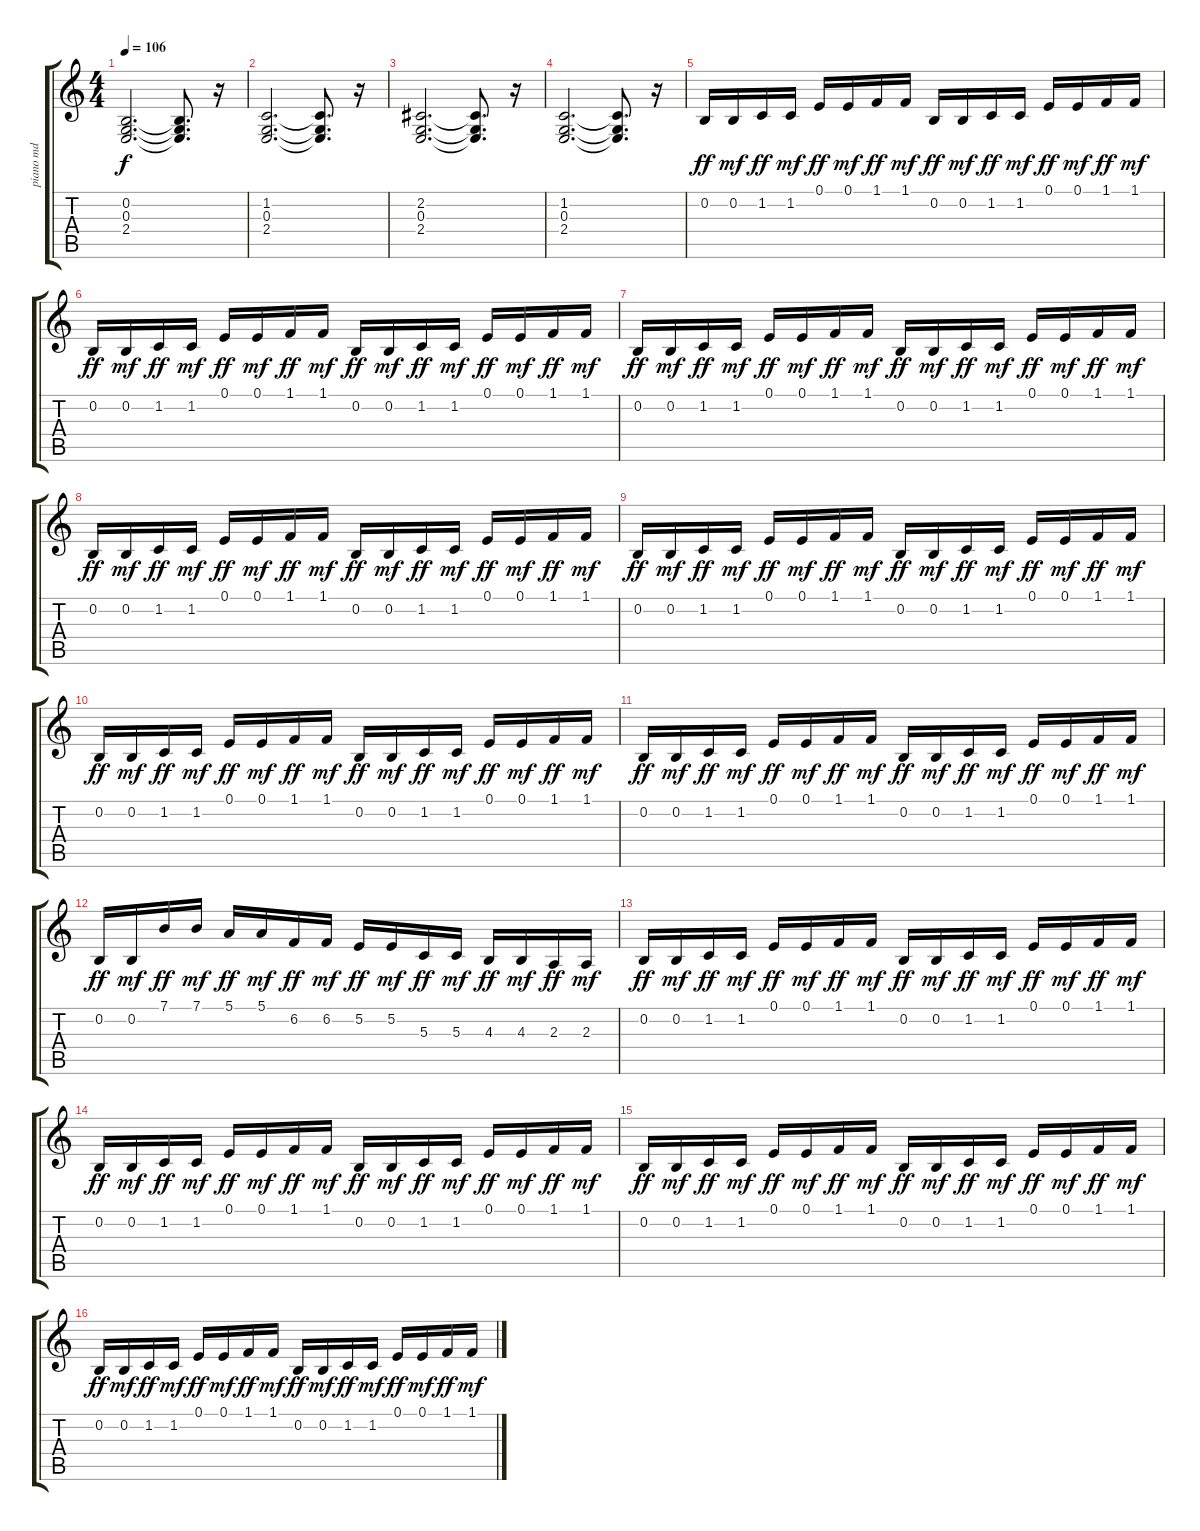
\track ("piano md" "piano md") {instrument acousticgrandpiano}
\staff {score tabs}
\tuning (E4 B3 G3 D3 A2 E2) {hide}
\ts (4 4)
\tempo 106
\clef g2
\ks c
(0.2 0.3 2.4).2{d dy f} (0.2{t} 0.3{t} 2.4{t}).8{d} r.16 |
(1.2 0.3 2.4).2{d} (1.2{t} 0.3{t} 2.4{t}).8{d} r.16 |
(2.2 0.3 2.4).2{d} (2.2{t} 0.3{t} 2.4{t}).8{d} r.16 |
(1.2 0.3 2.4).2{d} (1.2{t} 0.3{t} 2.4{t}).8{d} r.16 |
0.2.16{dy ff} 0.2.16{dy mf} 1.2.16{dy ff} 1.2.16{dy mf} 0.1.16{dy ff} 0.1.16{dy mf} 1.1.16{dy ff} 1.1.16{dy mf} 0.2.16{dy ff} 0.2.16{dy mf} 1.2.16{dy ff} 1.2.16{dy mf} 0.1.16{dy ff} 0.1.16{dy mf} 1.1.16{dy ff} 1.1.16{dy mf} |
0.2.16{dy ff} 0.2.16{dy mf} 1.2.16{dy ff} 1.2.16{dy mf} 0.1.16{dy ff} 0.1.16{dy mf} 1.1.16{dy ff} 1.1.16{dy mf} 0.2.16{dy ff} 0.2.16{dy mf} 1.2.16{dy ff} 1.2.16{dy mf} 0.1.16{dy ff} 0.1.16{dy mf} 1.1.16{dy ff} 1.1.16{dy mf} |
0.2.16{dy ff} 0.2.16{dy mf} 1.2.16{dy ff} 1.2.16{dy mf} 0.1.16{dy ff} 0.1.16{dy mf} 1.1.16{dy ff} 1.1.16{dy mf} 0.2.16{dy ff} 0.2.16{dy mf} 1.2.16{dy ff} 1.2.16{dy mf} 0.1.16{dy ff} 0.1.16{dy mf} 1.1.16{dy ff} 1.1.16{dy mf} |
0.2.16{dy ff} 0.2.16{dy mf} 1.2.16{dy ff} 1.2.16{dy mf} 0.1.16{dy ff} 0.1.16{dy mf} 1.1.16{dy ff} 1.1.16{dy mf} 0.2.16{dy ff} 0.2.16{dy mf} 1.2.16{dy ff} 1.2.16{dy mf} 0.1.16{dy ff} 0.1.16{dy mf} 1.1.16{dy ff} 1.1.16{dy mf} |
0.2.16{dy ff} 0.2.16{dy mf} 1.2.16{dy ff} 1.2.16{dy mf} 0.1.16{dy ff} 0.1.16{dy mf} 1.1.16{dy ff} 1.1.16{dy mf} 0.2.16{dy ff} 0.2.16{dy mf} 1.2.16{dy ff} 1.2.16{dy mf} 0.1.16{dy ff} 0.1.16{dy mf} 1.1.16{dy ff} 1.1.16{dy mf} |
0.2.16{dy ff} 0.2.16{dy mf} 1.2.16{dy ff} 1.2.16{dy mf} 0.1.16{dy ff} 0.1.16{dy mf} 1.1.16{dy ff} 1.1.16{dy mf} 0.2.16{dy ff} 0.2.16{dy mf} 1.2.16{dy ff} 1.2.16{dy mf} 0.1.16{dy ff} 0.1.16{dy mf} 1.1.16{dy ff} 1.1.16{dy mf} |
0.2.16{dy ff} 0.2.16{dy mf} 1.2.16{dy ff} 1.2.16{dy mf} 0.1.16{dy ff} 0.1.16{dy mf} 1.1.16{dy ff} 1.1.16{dy mf} 0.2.16{dy ff} 0.2.16{dy mf} 1.2.16{dy ff} 1.2.16{dy mf} 0.1.16{dy ff} 0.1.16{dy mf} 1.1.16{dy ff} 1.1.16{dy mf} |
0.2.16{dy ff} 0.2.16{dy mf} 7.1.16{dy ff} 7.1.16{dy mf} 5.1.16{dy ff} 5.1.16{dy mf} 6.2.16{dy ff} 6.2.16{dy mf} 5.2.16{dy ff} 5.2.16{dy mf} 5.3.16{dy ff} 5.3.16{dy mf} 4.3.16{dy ff} 4.3.16{dy mf} 2.3.16{dy ff} 2.3.16{dy mf} |
0.2.16{dy ff} 0.2.16{dy mf} 1.2.16{dy ff} 1.2.16{dy mf} 0.1.16{dy ff} 0.1.16{dy mf} 1.1.16{dy ff} 1.1.16{dy mf} 0.2.16{dy ff} 0.2.16{dy mf} 1.2.16{dy ff} 1.2.16{dy mf} 0.1.16{dy ff} 0.1.16{dy mf} 1.1.16{dy ff} 1.1.16{dy mf} |
0.2.16{dy ff} 0.2.16{dy mf} 1.2.16{dy ff} 1.2.16{dy mf} 0.1.16{dy ff} 0.1.16{dy mf} 1.1.16{dy ff} 1.1.16{dy mf} 0.2.16{dy ff} 0.2.16{dy mf} 1.2.16{dy ff} 1.2.16{dy mf} 0.1.16{dy ff} 0.1.16{dy mf} 1.1.16{dy ff} 1.1.16{dy mf} |
0.2.16{dy ff} 0.2.16{dy mf} 1.2.16{dy ff} 1.2.16{dy mf} 0.1.16{dy ff} 0.1.16{dy mf} 1.1.16{dy ff} 1.1.16{dy mf} 0.2.16{dy ff} 0.2.16{dy mf} 1.2.16{dy ff} 1.2.16{dy mf} 0.1.16{dy ff} 0.1.16{dy mf} 1.1.16{dy ff} 1.1.16{dy mf} |
0.2.16{dy ff} 0.2.16{dy mf} 1.2.16{dy ff} 1.2.16{dy mf} 0.1.16{dy ff} 0.1.16{dy mf} 1.1.16{dy ff} 1.1.16{dy mf} 0.2.16{dy ff} 0.2.16{dy mf} 1.2.16{dy ff} 1.2.16{dy mf} 0.1.16{dy ff} 0.1.16{dy mf} 1.1.16{dy ff} 1.1.16{dy mf}
